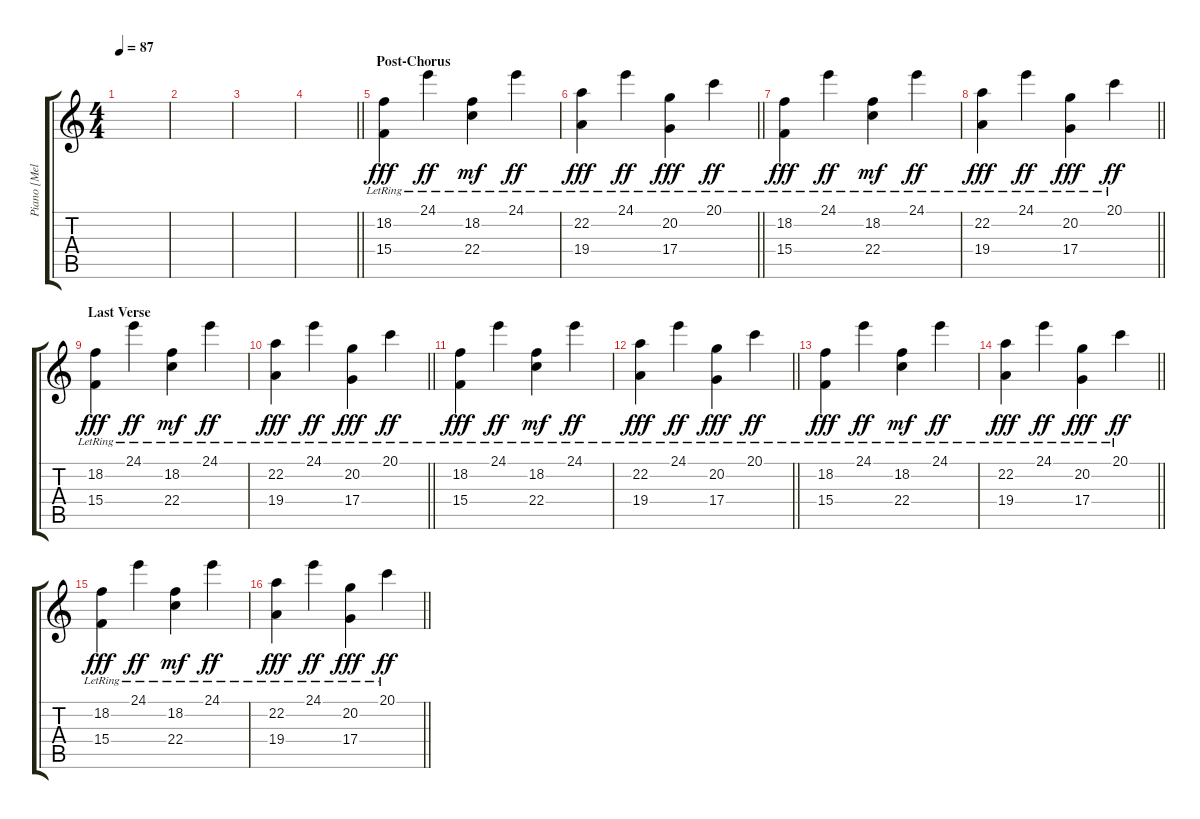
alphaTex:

\track ("Piano [Melody]" "Piano [Mel") {instrument acousticgrandpiano}
\staff {score tabs}
\tuning (E4 B3 G3 D3 A2 E2) {hide}
\ts (4 4)
\tempo 87
\clef g2
\ks c
|
|
|
\barLineRight lightlight
|
\section ("" "Post-Chorus")
(18.2{lr} 15.4{lr}).4{dy fff} 24.1{lr}.4{dy ff} (18.2{lr} 22.4{lr}).4{dy mf} 24.1{lr}.4{dy ff} |
\barLineRight lightlight
(22.2{lr} 19.4{lr}).4{dy fff} 24.1{lr}.4{dy ff} (20.2{lr} 17.4{lr}).4{dy fff} 20.1{lr}.4{dy ff} |
(18.2{lr} 15.4{lr}).4{dy fff} 24.1{lr}.4{dy ff} (18.2{lr} 22.4{lr}).4{dy mf} 24.1{lr}.4{dy ff} |
\barLineRight lightlight
(22.2{lr} 19.4{lr}).4{dy fff} 24.1{lr}.4{dy ff} (20.2{lr} 17.4{lr}).4{dy fff} 20.1{lr}.4{dy ff} |
\section ("" "Last Verse")
(18.2{lr} 15.4{lr}).4{dy fff} 24.1{lr}.4{dy ff} (18.2{lr} 22.4{lr}).4{dy mf} 24.1{lr}.4{dy ff} |
\barLineRight lightlight
(22.2{lr} 19.4{lr}).4{dy fff} 24.1{lr}.4{dy ff} (20.2{lr} 17.4{lr}).4{dy fff} 20.1{lr}.4{dy ff} |
(18.2{lr} 15.4{lr}).4{dy fff} 24.1{lr}.4{dy ff} (18.2{lr} 22.4{lr}).4{dy mf} 24.1{lr}.4{dy ff} |
\barLineRight lightlight
(22.2{lr} 19.4{lr}).4{dy fff} 24.1{lr}.4{dy ff} (20.2{lr} 17.4{lr}).4{dy fff} 20.1{lr}.4{dy ff} |
(18.2{lr} 15.4{lr}).4{dy fff} 24.1{lr}.4{dy ff} (18.2{lr} 22.4{lr}).4{dy mf} 24.1{lr}.4{dy ff} |
\barLineRight lightlight
(22.2{lr} 19.4{lr}).4{dy fff} 24.1{lr}.4{dy ff} (20.2{lr} 17.4{lr}).4{dy fff} 20.1{lr}.4{dy ff} |
(18.2{lr} 15.4{lr}).4{dy fff} 24.1{lr}.4{dy ff} (18.2{lr} 22.4{lr}).4{dy mf} 24.1{lr}.4{dy ff} |
\barLineRight lightlight
(22.2{lr} 19.4{lr}).4{dy fff} 24.1{lr}.4{dy ff} (20.2{lr} 17.4{lr}).4{dy fff} 20.1{lr}.4{dy ff}
